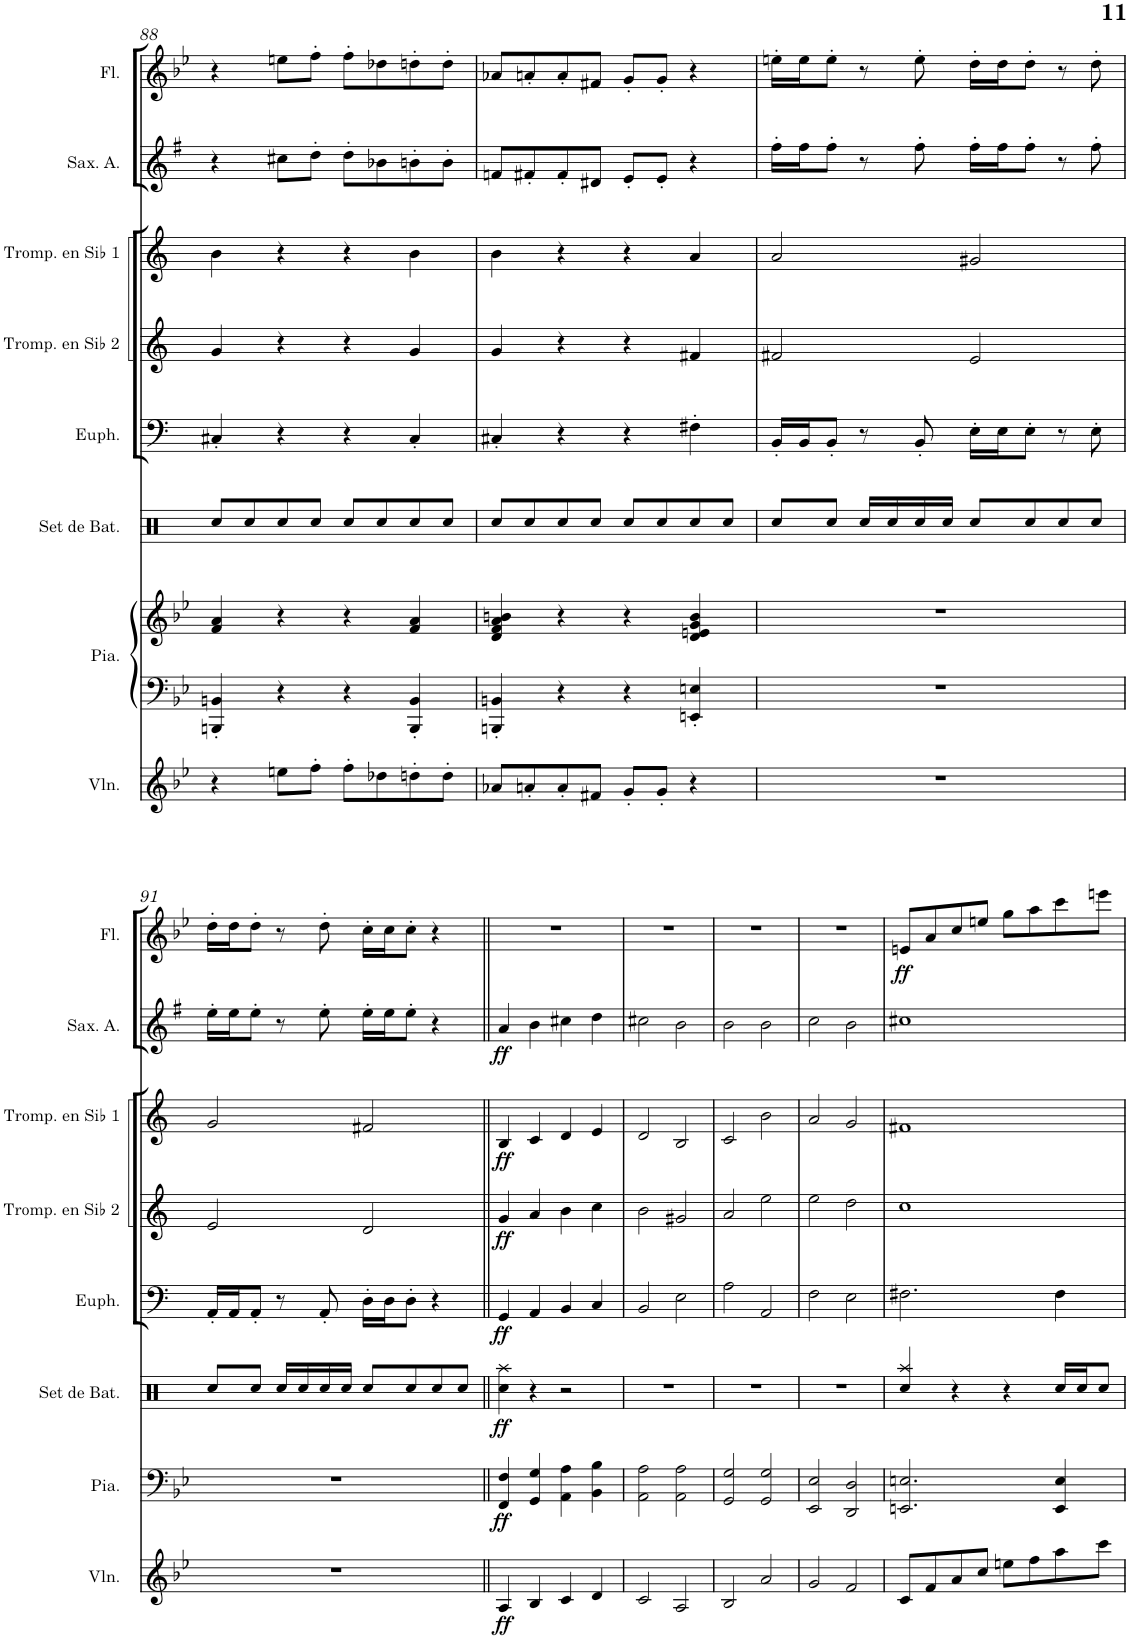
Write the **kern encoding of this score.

**kern	**dynam	**kern	**kern	**dynam	**kern	**dynam	**kern	**dynam	**kern	**dynam	**kern	**dynam	**kern	**dynam
*part7	*part7	*part6	*part6	*part6	*part5	*part5	*part4	*part4	*part3	*part3	*part2	*part2	*part1	*part1
*staff8	*staff8	*staff7	*staff6	*staff6/7	*staff5	*staff5	*staff4	*staff4	*staff3	*staff3	*staff2	*staff2	*staff1	*staff1
*I"Violon	*	*I"Piano	*	*	*I"Euphonium	*	*I"Trompette en Sib 2	*	*I"Trompette en Sib 1	*	*I"Saxophone Alto	*	*I"Flûte	*
*I'Vln.	*	*I'Pia.	*	*	*I'Euph.	*	*I'Tromp. en Sib 2	*	*I'Tromp. en Sib 1	*	*I'Sax. A.	*	*I'Fl.	*
!!LO:PB:g=z
*clefG2	*	*clefF4	*clefG2	*	*clefF4	*	*clefG2	*	*clefG2	*	*clefG2	*	*clefG2	*
*	*	*	*	*	*Trd1c2	*	*Trd1c2	*	*Trd1c2	*	*Trd5c9	*	*	*
*k[b-e-]	*	*k[b-e-]	*k[b-e-]	*	*k[]	*	*k[]	*	*k[]	*	*k[f#]	*	*k[b-e-]	*
*M4/4	*	*M4/4	*M4/4	*	*M4/4	*	*M4/4	*	*M4/4	*	*M4/4	*	*M4/4	*
=88	=88	=88	=88	=88	=88	=88	=88	=88	=88	=88	=88	=88	=88	=88
4r	.	4BBBn/' 4BBn/'	4f/ 4a/	.	4C#X'/	.	4g/	.	4b\	.	4r	.	4r	.
8een\L	.	4r	4r	.	4r	.	4r	.	4r	.	8cc#X\L	.	8een\L	.
8ff'\J	.	.	.	.	.	.	.	.	.	.	8dd'\J	.	8ff'\J	.
8ff'\L	.	4r	4r	.	4r	.	4r	.	4r	.	8dd'\L	.	8ff'\L	.
8dd-X\	.	.	.	.	.	.	.	.	.	.	8b-X\	.	8dd-X\	.
8ddn'\	.	4BBB/' 4BB/'	4f/ 4a/	.	4C#'/	.	4g/	.	4b\	.	8bn'\	.	8ddn'\	.
8dd'\J	.	.	.	.	.	.	.	.	.	.	8b'\J	.	8dd'\J	.
=89	=89	=89	=89	=89	=89	=89	=89	=89	=89	=89	=89	=89	=89	=89
8a-X/L	.	4BBBn/' 4BBn/'	4d/ 4f/ 4a/ 4bn/	.	4C#X'/	.	4g/	.	4b\	.	8fn/L	.	8a-X/L	.
8an'/	.	.	.	.	.	.	.	.	.	.	8f#X'/	.	8an'/	.
8a'/	.	4r	4r	.	4r	.	4r	.	4r	.	8f#'/	.	8a'/	.
8f#X/J	.	.	.	.	.	.	.	.	.	.	8d#X/J	.	8f#X/J	.
8g'/L	.	4r	4r	.	4r	.	4r	.	4r	.	8e'/L	.	8g'/L	.
8g'/J	.	.	.	.	.	.	.	.	.	.	8e'/J	.	8g'/J	.
4r	.	4EEn/' 4En/'	4d/ 4en/ 4g/ 4b/	.	4F#X'\	.	4f#X/	.	4a/	.	4r	.	4r	.
=90	=90	=90	=90	=90	=90	=90	=90	=90	=90	=90	=90	=90	=90	=90
1r	.	1r	1r	.	16BB'/LL	.	2f#X/	.	2a/	.	16ff#'\LL	.	16een'\LL	.
.	.	.	.	.	16BB/J	.	.	.	.	.	16ff#\J	.	16ee\J	.
.	.	.	.	.	8BB'/J	.	.	.	.	.	8ff#'\J	.	8ee'\J	.
.	.	.	.	.	8r	.	.	.	.	.	8r	.	8r	.
.	.	.	.	.	8BB'/	.	.	.	.	.	8ff#'\	.	8ee'\	.
.	.	.	.	.	16E'\LL	.	2e/	.	2g#X/	.	16ff#'\LL	.	16dd'\LL	.
.	.	.	.	.	16E\J	.	.	.	.	.	16ff#\J	.	16dd\J	.
.	.	.	.	.	8E'\J	.	.	.	.	.	8ff#'\J	.	8dd'\J	.
.	.	.	.	.	8r	.	.	.	.	.	8r	.	8r	.
.	.	.	.	.	8E'\	.	.	.	.	.	8ff#'\	.	8dd'\	.
!!LO:LB:g=z
=91	=91	=91	=91	=91	=91	=91	=91	=91	=91	=91	=91	=91	=91	=91
1r	.	1r	1r	.	16AA'/LL	.	2e/	.	2g/	.	16ee'\LL	.	16dd'\LL	.
.	.	.	.	.	16AA/J	.	.	.	.	.	16ee\J	.	16dd\J	.
.	.	.	.	.	8AA'/J	.	.	.	.	.	8ee'\J	.	8dd'\J	.
.	.	.	.	.	8r	.	.	.	.	.	8r	.	8r	.
.	.	.	.	.	8AA'/	.	.	.	.	.	8ee'\	.	8dd'\	.
.	.	.	.	.	16D'\LL	.	2d/	.	2f#X/	.	16ee'\LL	.	16cc'\LL	.
.	.	.	.	.	16D\J	.	.	.	.	.	16ee\J	.	16cc\J	.
.	.	.	.	.	8D'\J	.	.	.	.	.	8ee'\J	.	8cc'\J	.
.	.	.	.	.	4r	.	.	.	.	.	4r	.	4r	.
=92||	=92||	=92||	=92||	=92||	=92||	=92||	=92||	=92||	=92||	=92||	=92||	=92||	=92||	=92||
!	!LO:DY:b	!	!	!LO:DY:b=2	!	!LO:DY:b	!	!LO:DY:b	!	!LO:DY:b	!	!LO:DY:b	!	!
4A/	ff	4FF/ 4F/	1r	ff	4GG/	ff	4g/	ff	4B/	ff	4a/	ff	1r	.
4B-/	.	4GG/ 4G/	.	.	4AA/	.	4a/	.	4c/	.	4b\	.	.	.
4c/	.	4AA\ 4A\	.	.	4BB/	.	4b\	.	4d/	.	4cc#X\	.	.	.
4d/	.	4BB-\ 4B-\	.	.	4C/	.	4cc\	.	4e/	.	4dd\	.	.	.
=93	=93	=93	=93	=93	=93	=93	=93	=93	=93	=93	=93	=93	=93	=93
2c/	.	2AA\ 2A\	1r	.	2BB/	.	2b\	.	2d/	.	2cc#X\	.	1r	.
2A/	.	2AA\ 2A\	.	.	2E\	.	2g#X/	.	2B/	.	2b\	.	.	.
=94	=94	=94	=94	=94	=94	=94	=94	=94	=94	=94	=94	=94	=94	=94
2B-/	.	2GG/ 2G/	1r	.	2A\	.	2a/	.	2c/	.	2b\	.	1r	.
2a/	.	2GG/ 2G/	.	.	2AA/	.	2ee\	.	2b\	.	2b\	.	.	.
=95	=95	=95	=95	=95	=95	=95	=95	=95	=95	=95	=95	=95	=95	=95
2g/	.	2EE-/ 2E-/	1r	.	2F\	.	2ee\	.	2a/	.	2cc\	.	1r	.
2f/	.	2DD/ 2D/	.	.	2E\	.	2dd\	.	2g/	.	2b\	.	.	.
=96	=96	=96	=96	=96	=96	=96	=96	=96	=96	=96	=96	=96	=96	=96
!	!	!	!	!	!	!	!	!	!	!	!	!	!	!LO:DY:b
8c/L	.	2.EEn/ 2.En/	1r	.	2.F#X\	.	1cc	.	1f#X	.	1cc#X	.	8en/L	ff
8f/	.	.	.	.	.	.	.	.	.	.	.	.	8a/	.
8a/	.	.	.	.	.	.	.	.	.	.	.	.	8cc/	.
8cc/J	.	.	.	.	.	.	.	.	.	.	.	.	8een/J	.
8een\L	.	.	.	.	.	.	.	.	.	.	.	.	8gg\L	.
8ff\	.	.	.	.	.	.	.	.	.	.	.	.	8aa\	.
8aa\	.	4EE/ 4E/	.	.	4F#\	.	.	.	.	.	.	.	8ccc\	.
8ccc\J	.	.	.	.	.	.	.	.	.	.	.	.	8eeen\J	.
=	=	=	=	=	=	=	=	=	=	=	=	=	=	=
*-	*-	*-	*-	*-	*-	*-	*-	*-	*-	*-	*-	*-	*-	*-
